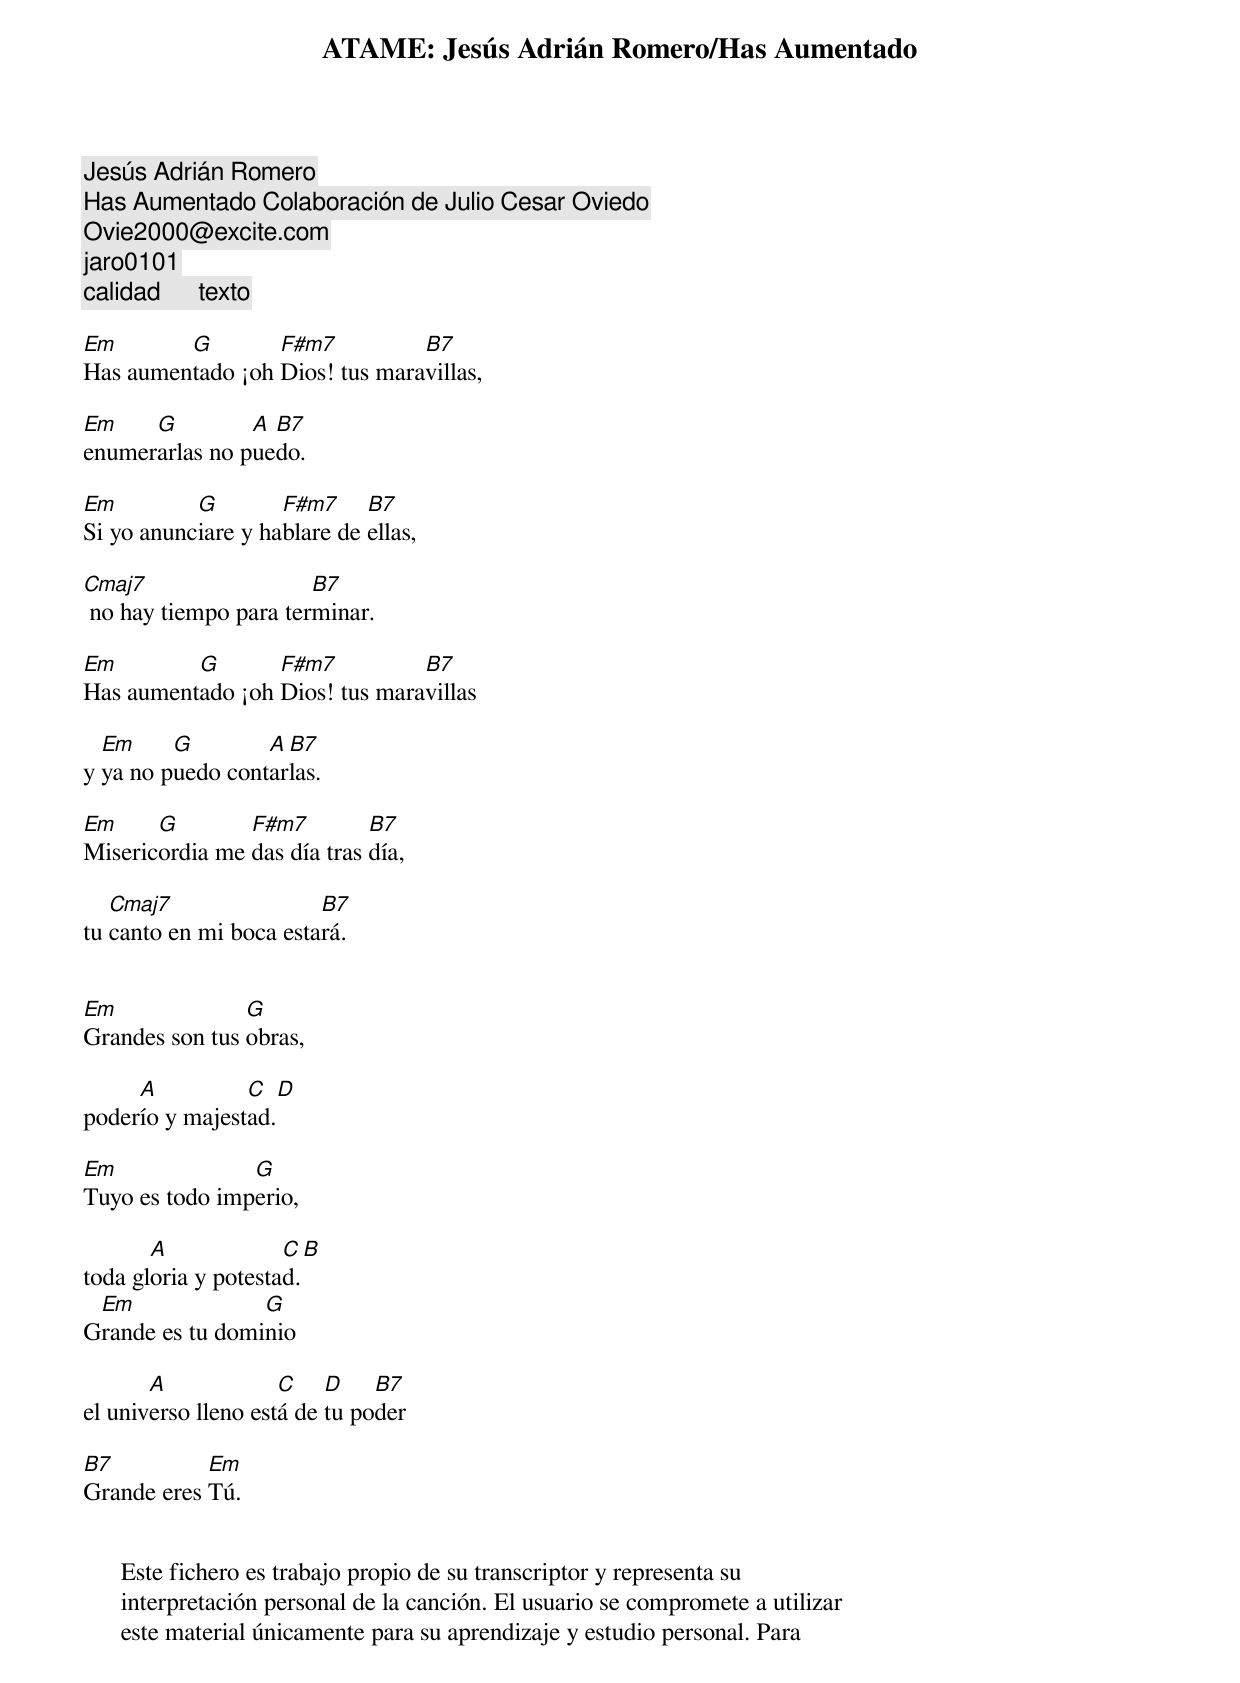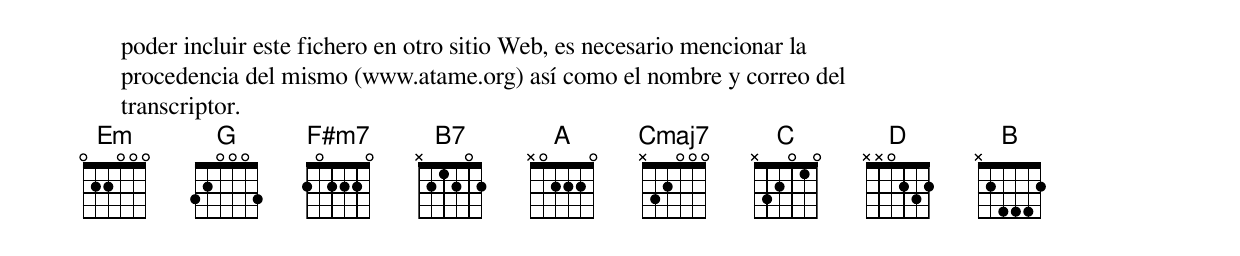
ATAME: Jesús Adrián Romero/Has Aumentado

      Jesús Adrián Romero
      Has Aumentado Colaboración de Julio Cesar Oviedo
      Ovie2000@excite.com
       jaro0101
      calidad      texto

Em       G        F#m7          B7
Has aumentado ¡oh Dios! tus maravillas,

Em    G         A B7
enumerarlas no puedo.

Em         G        F#m7     B7
Si yo anunciare y hablare de ellas,

Cmaj7                  B7
 no hay tiempo para terminar.

Em        G       F#m7          B7
Has aumentado ¡oh Dios! tus maravillas

  Em     G        A B7
y ya no puedo contarlas.

Em     G        F#m7         B7
Misericordia me das día tras día,

   Cmaj7                B7
tu canto en mi boca estará.


Em              G
Grandes son tus obras,

     A          C  D
poderío y majestad.

Em              G
Tuyo es todo imperio,

       A             C  B
toda gloria y potestad.
 Em              G
Grande es tu dominio

       A             C    D    B7
el universo lleno está de tu poder

B7          Em
Grande eres Tú.


      Este fichero es trabajo propio de su transcriptor y representa su
      interpretación personal de la canción. El usuario se compromete a utilizar
      este material únicamente para su aprendizaje y estudio personal. Para
      poder incluir este fichero en otro sitio Web, es necesario mencionar la
      procedencia del mismo (www.atame.org) así como el nombre y correo del
      transcriptor.
